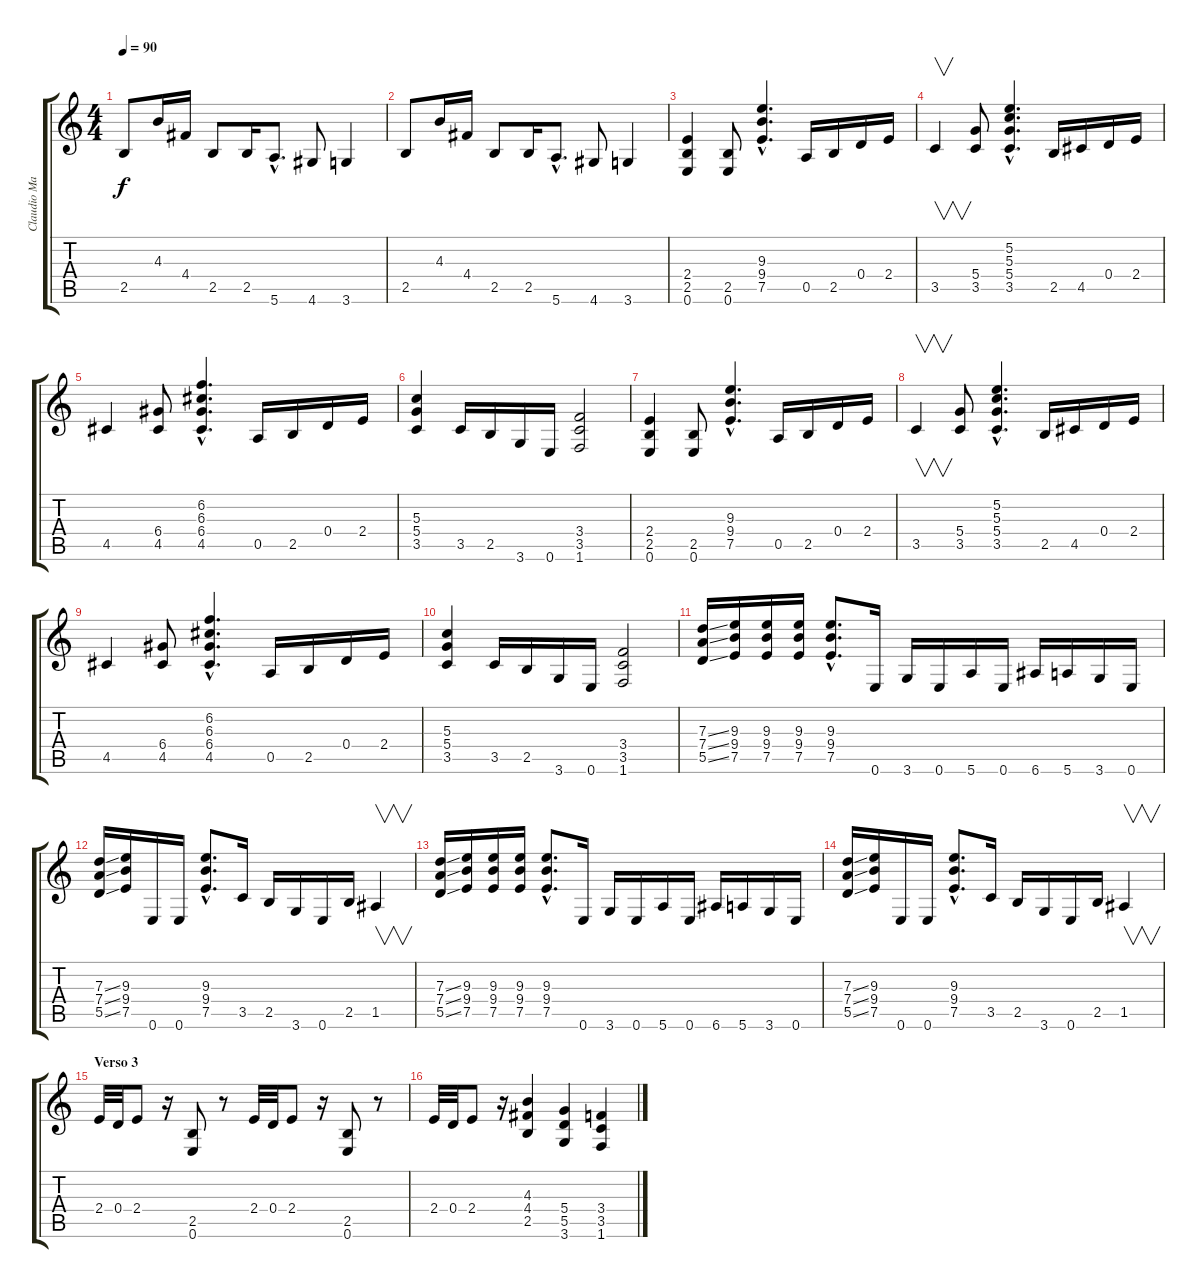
\track ("Claudio Marciello (Gtr 2)" "Claudio Ma") {instrument overdrivenguitar}
\staff {score tabs}
\tuning (E4 B3 G3 D3 A2 E2) {hide}
\ts (4 4)
\tempo 90
\clef g2
\ks c
2.5.8{dy f} 4.3.16 4.4.16 2.5.8 2.5.16 5.6{hac}.8{d} 4.6.8 3.6.4 |
2.5.8 4.3.16 4.4.16 2.5.8 2.5.16 5.6{hac}.8{d} 4.6.8 3.6.4 |
(2.4 2.5 0.6).4 (2.5 0.6).8 (9.3{hac} 9.4{hac} 7.5{hac}).4{d} 0.5.16 2.5.16 0.4.16 2.4.16 |
3.5.4{v} (5.4 3.5).8 (5.2{hac} 5.3{hac} 5.4{hac} 3.5{hac}).4{d} 2.5.16 4.5.16 0.4.16 2.4.16 |
4.5.4 (6.4 4.5).8 (6.2{hac} 6.3{hac} 6.4{hac} 4.5{hac}).4{d} 0.5.16 2.5.16 0.4.16 2.4.16 |
(5.3 5.4 3.5).4 3.5.16 2.5.16 3.6.16 0.6.16 (3.4 3.5 1.6).2 |
(2.4 2.5 0.6).4 (2.5 0.6).8 (9.3{hac} 9.4{hac} 7.5{hac}).4{d} 0.5.16 2.5.16 0.4.16 2.4.16 |
3.5.4{v} (5.4 3.5).8 (5.2{hac} 5.3{hac} 5.4{hac} 3.5{hac}).4{d} 2.5.16 4.5.16 0.4.16 2.4.16 |
4.5.4 (6.4 4.5).8 (6.2{hac} 6.3{hac} 6.4{hac} 4.5{hac}).4{d} 0.5.16 2.5.16 0.4.16 2.4.16 |
(5.3 5.4 3.5).4 3.5.16 2.5.16 3.6.16 0.6.16 (3.4 3.5 1.6).2 |
(7.3{ss} 7.4{ss} 5.5{ss}).16 (9.3 9.4 7.5).16 (9.3 9.4 7.5).16 (9.3 9.4 7.5).16 (9.3{hac} 9.4{hac} 7.5{hac}).8{d} 0.6.16 3.6.16 0.6.16 5.6.16 0.6.16 6.6.16 5.6.16 3.6.16 0.6.16 |
(7.3{ss} 7.4{ss} 5.5{ss}).16 (9.3 9.4 7.5).16 0.6.16 0.6.16 (9.3{hac} 9.4{hac} 7.5{hac}).8{d} 3.5.16 2.5.16 3.6.16 0.6.16 2.5.16 1.5.4{v} |
(7.3{ss} 7.4{ss} 5.5{ss}).16 (9.3 9.4 7.5).16 (9.3 9.4 7.5).16 (9.3 9.4 7.5).16 (9.3{hac} 9.4{hac} 7.5{hac}).8{d} 0.6.16 3.6.16 0.6.16 5.6.16 0.6.16 6.6.16 5.6.16 3.6.16 0.6.16 |
(7.3{ss} 7.4{ss} 5.5{ss}).16 (9.3 9.4 7.5).16 0.6.16 0.6.16 (9.3{hac} 9.4{hac} 7.5{hac}).8{d} 3.5.16 2.5.16 3.6.16 0.6.16 2.5.16 1.5.4{v} |
\section ("" "Verso 3")
2.4.32 0.4.32 2.4.8 r.16 (2.5 0.6).8 r.8 2.4.32 0.4.32 2.4.8 r.16 (2.5 0.6).8 r.8 |
2.4.32 0.4.32 2.4.8 r.16 (4.3 4.4 2.5).4 (5.4 5.5 3.6).4 (3.4 3.5 1.6).4
